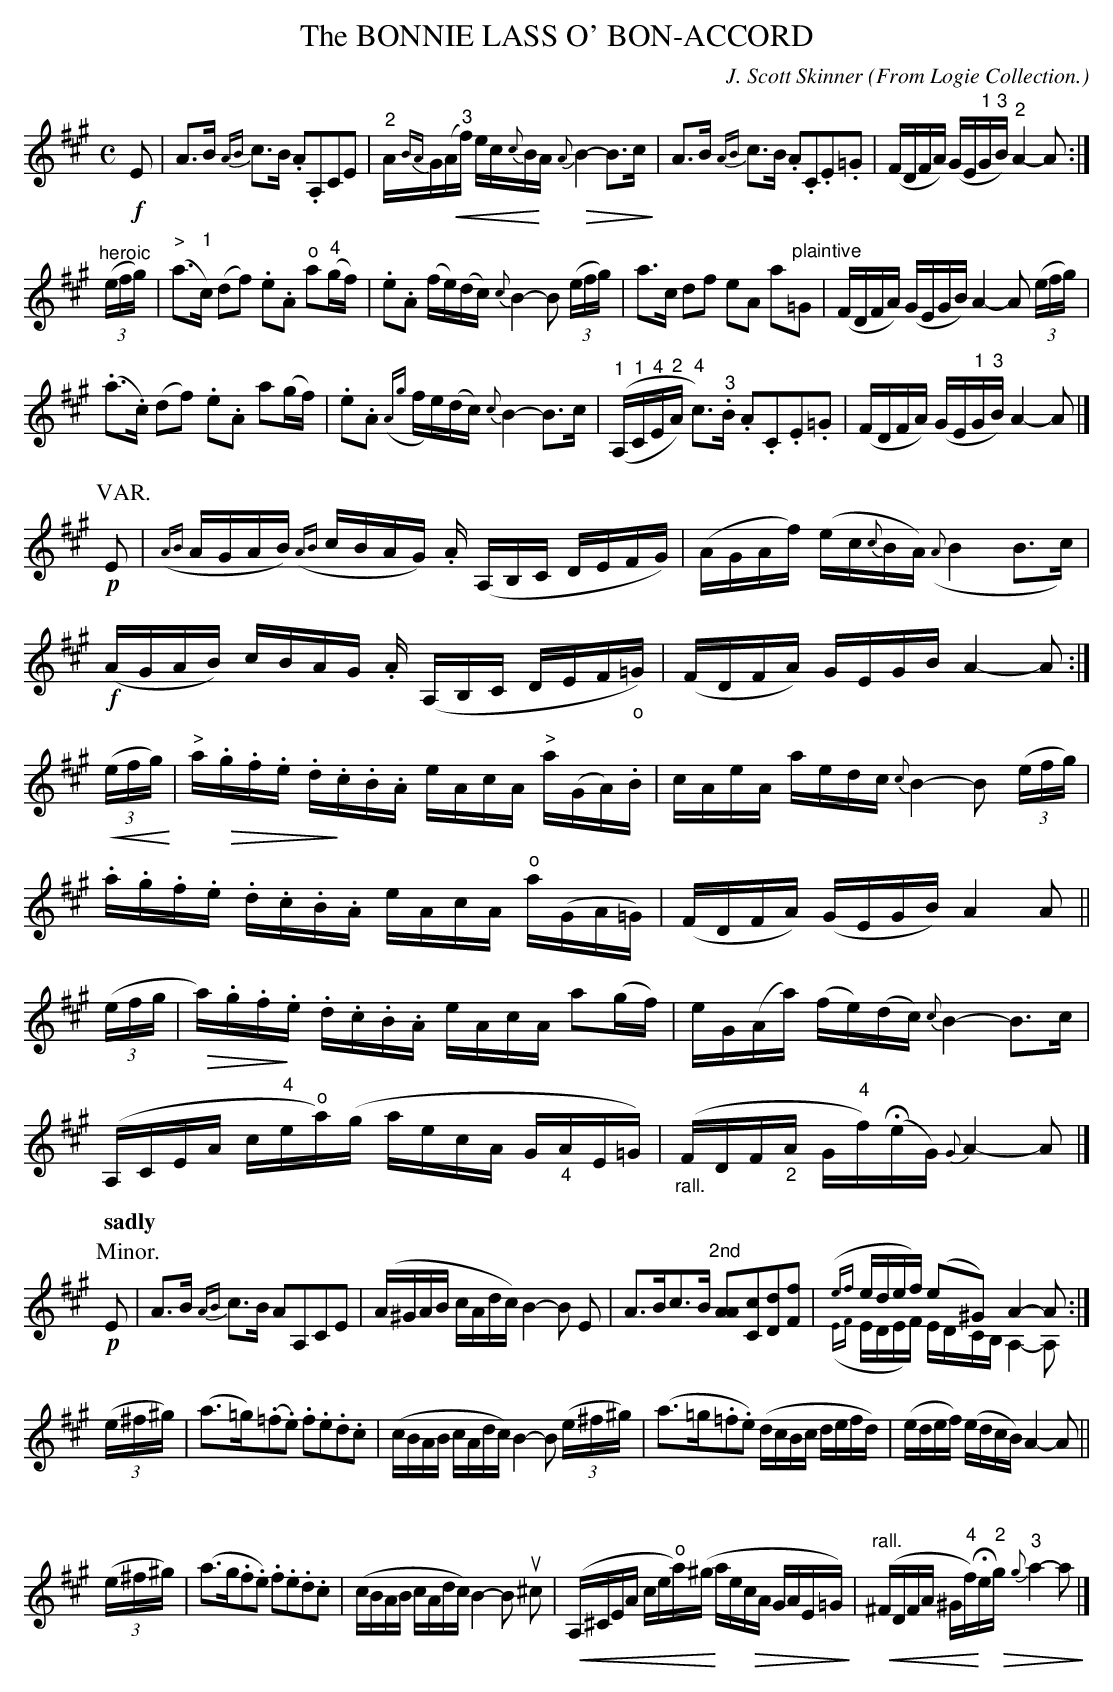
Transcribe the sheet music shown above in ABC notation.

X:1
T: The BONNIE LASS O' BON-ACCORD
C: J. Scott Skinner
O: From Logie Collection.
U: p=!crescendo(!
U: P=!crescendo)!
U: Q=!diminuendo(!
U: q=!diminuendo)!
L: 1/16
M: C
K: A
!f!E2 |\
A3B {AB}c3B .A2.A,2C2E2 | "^2"A{BA}Gp(A"^3"f) ec{c}BPA Q{A}B4- B3cq |\
A3B {AB}c3B .A2.C2.E2.=G2 | (FDFA) (GE"^1"G"^3"B) "^2"A4- A2 :|
"^heroic"((3efg) |\
("^>"a3"^1"c) (d2f2) .e2.A2 "^o"a2("^4"gf) | .e2.A2 (fe)(dc) {c}B4- B2 ((3efg) |\
a3c d2f2 e2A2 a2"^plaintive"=G2 | (FDFA) (GEGB) A4- A2 (3(efg) |
(.a3.c) (d2f2) .e2.A2 a2(gf) | .e2.A2 ({Ag}fe)(dc) {c}B4- B3c |\
(("^1"A,"^1"C"^4"E"^2"A) "^4"c3)"^3".B .A2.C2.E2.=G2 | (FDFA) (GE"^1"G"^3"B) A4- A2 |]
P: VAR.
!p!E2 |\
({AB}AGAB) ({AB}cBAG) .A (A,B,C DEFG) | (AGAf) (ec{c}BA) ({A}B4 B3c) |\
!f! (AGAB) cBAG .A (A,B,C DEF"_o"=G) | (FDFA) GEGB A4- A2 :|
p((3efg)P |\
"^>"aQ.g.f.e .dq.c.B.A eAcA "^>"a(GA).B | cAeA aedc {c}B4- B2 ((3efg) |\
.a.g.f.e .d.c.B.A eAcA "^o"a(GA=G) | (FDFA) (GEGB) A4 A2 ||
((3efg |\
Qa).g.fq.e .d.c.B.A eAcA a2(gf) | eG(Aa) (fe)(dc) {c}B4- B3c |\
(A,CEA c"^4"e"^o"a)(g aecA G"_4"AE=G) | "_rall."(FDF"_2"A G"^4"f)(HeG) {G}A4- A2 |]
P: Minor.
Q: "sadly"
!p!E2 |\
A3B {AB}c3B A2A,2C2E2 | (A^GAB cAdc) B4- B2 E2 |\
A3Bc3B "^2nd"[A2A2][c2C2][d2D2][f2F2] | ({ef}edef) (e2^G2) A4- A2 & ({EF}EDEF) EDCB, A,4- A,2 :|
(3(e^f^g) |\
(a3=g)(.=f2.e2) .f2.e2.d2.c2 | (cBAB cAdc) B4- B2 (3(e^f^g) |\
(a3=g.=f2.e2) (dcBc defd) | (edef) (edcB) A4- A2 ||
(3(e^f^g) |\
(a3g.f2.e2) .f2.e2.d2.c2 | (cBAB cAdc) B4- B2 u^c2 |\
p(A,^CEA ce"^o"a)(^gP aeQcA GAE=Gq) | "^rall."(p^FDFA ^G"^4"fP)He"^2"Qg {g}"^3"a4- a2q |]
